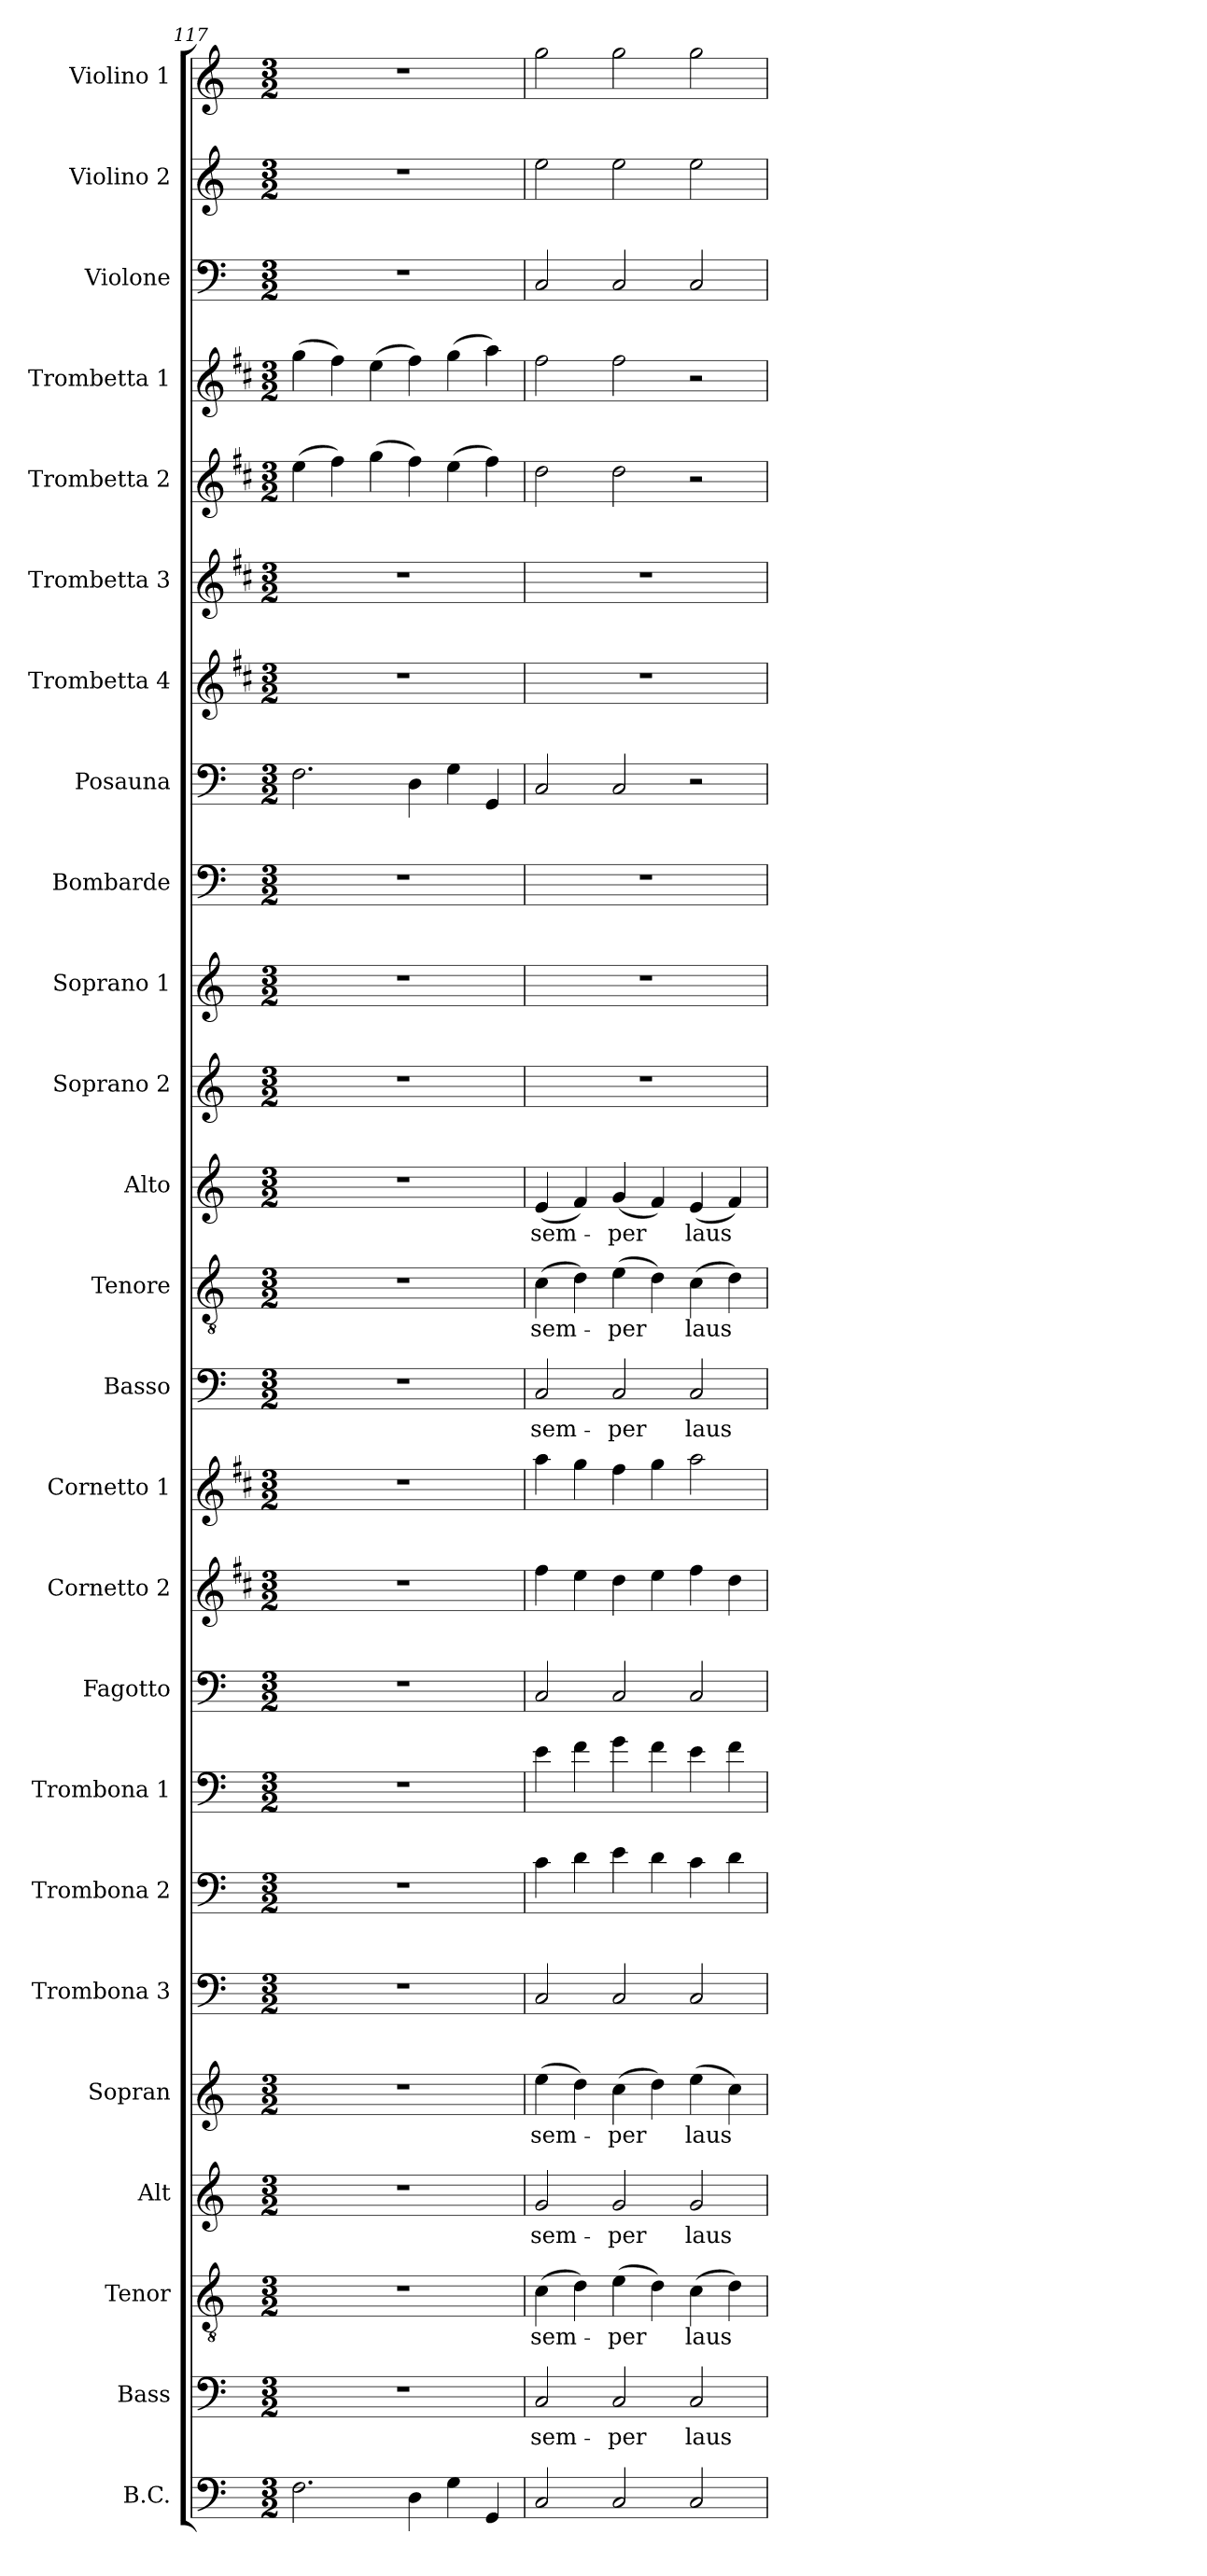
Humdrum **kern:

**kern	**kern	**text	**kern	**text	**kern	**text	**kern	**text	**kern	**kern	**kern	**kern	**kern	**kern	**kern	**text	**kern	**text	**kern	**text	**kern	**kern	**kern	**kern	**kern	**kern	**kern	**kern	**kern	**kern	**kern
*part25	*part24	*part24	*part23	*part23	*part22	*part22	*part21	*part21	*part20	*part19	*part18	*part17	*part16	*part15	*part14	*part14	*part13	*part13	*part12	*part12	*part11	*part10	*part9	*part8	*part7	*part6	*part5	*part4	*part3	*part2	*part1
*staff25	*staff24	*staff24	*staff23	*staff23	*staff22	*staff22	*staff21	*staff21	*staff20	*staff19	*staff18	*staff17	*staff16	*staff15	*staff14	*staff14	*staff13	*staff13	*staff12	*staff12	*staff11	*staff10	*staff9	*staff8	*staff7	*staff6	*staff5	*staff4	*staff3	*staff2	*staff1
*I"B.C.	*I"Bass	*	*I"Tenor	*	*I"Alt	*	*I"Sopran	*	*I"Trombona 3	*I"Trombona 2	*I"Trombona 1	*I"Fagotto	*I"Cornetto 2	*I"Cornetto 1	*I"Basso	*	*I"Tenore	*	*I"Alto	*	*I"Soprano 2	*I"Soprano 1	*I"Bombarde	*I"Posauna	*I"Trombetta 4	*I"Trombetta 3	*I"Trombetta 2	*I"Trombetta 1	*I"Violone	*I"Violino 2	*I"Violino 1
*I'B.C.	*I'B.	*	*I'T.	*	*I'A.	*	*I'S.	*	*I'Tbn. 2	*I'Tbn. 2	*I'Tbn. 1	*I'Fag.	*I'Cor. 2	*I'Cor. 1	*I'B.	*	*I'T.	*	*I'A.	*	*I'S.	*I'S.	*	*	*	*	*	*	*	*I'Vl. 2	*I'Vl. 1
*clefF4	*clefF4	*	*clefGv2	*	*clefG2	*	*clefG2	*	*clefF4	*clefF4	*clefF4	*clefF4	*clefG2	*clefG2	*clefF4	*	*clefGv2	*	*clefG2	*	*clefG2	*clefG2	*clefF4	*clefF4	*clefG2	*clefG2	*clefG2	*clefG2	*clefF4	*clefG2	*clefG2
*	*	*	*ITrd7c12	*	*	*	*	*	*	*	*	*	*ITrd1c2	*ITrd1c2	*	*	*ITrd7c12	*	*	*	*	*	*	*	*ITrd1c2	*ITrd1c2	*ITrd1c2	*ITrd1c2	*	*	*
*k[]	*k[]	*	*k[]	*	*k[]	*	*k[]	*	*k[]	*k[]	*k[]	*k[]	*k[]	*k[]	*k[]	*	*k[]	*	*k[]	*	*k[]	*k[]	*k[]	*k[]	*k[]	*k[]	*k[]	*k[]	*k[]	*k[]	*k[]
*C:	*C:	*	*C:	*	*C:	*	*C:	*	*C:	*C:	*C:	*C:	*C:	*C:	*C:	*	*C:	*	*C:	*	*C:	*C:	*C:	*C:	*C:	*C:	*C:	*C:	*C:	*C:	*C:
*M3/2	*M3/2	*	*M3/2	*	*M3/2	*	*M3/2	*	*M3/2	*M3/2	*M3/2	*M3/2	*M3/2	*M3/2	*M3/2	*	*M3/2	*	*M3/2	*	*M3/2	*M3/2	*M3/2	*M3/2	*M3/2	*M3/2	*M3/2	*M3/2	*M3/2	*M3/2	*M3/2
=117	=117	=117	=117	=117	=117	=117	=117	=117	=117	=117	=117	=117	=117	=117	=117	=117	=117	=117	=117	=117	=117	=117	=117	=117	=117	=117	=117	=117	=117	=117	=117
!	!LO:N:vis=1	!	!LO:N:vis=1	!	!LO:N:vis=1	!	!LO:N:vis=1	!	!LO:N:vis=1	!LO:N:vis=1	!LO:N:vis=1	!LO:N:vis=1	!LO:N:vis=1	!LO:N:vis=1	!LO:N:vis=1	!	!LO:N:vis=1	!	!LO:N:vis=1	!	!LO:N:vis=1	!LO:N:vis=1	!LO:N:vis=1	!	!LO:N:vis=1	!LO:N:vis=1	!	!	!LO:N:vis=1	!LO:N:vis=1	!LO:N:vis=1
2.Fi\	1.r	.	1.r	.	1.r	.	1.r	.	1.r	1.r	1.r	1.r	1.r	1.r	1.r	.	1.r	.	1.r	.	1.r	1.r	1.r	2.Fi\	1.r	1.r	(4ddi\	(4ffi\	1.r	1.r	1.r
.	.	.	.	.	.	.	.	.	.	.	.	.	.	.	.	.	.	.	.	.	.	.	.	.	.	.	4eei\)	4eei\)	.	.	.
.	.	.	.	.	.	.	.	.	.	.	.	.	.	.	.	.	.	.	.	.	.	.	.	.	.	.	(4ffi\	(4ddi\	.	.	.
4Di\	.	.	.	.	.	.	.	.	.	.	.	.	.	.	.	.	.	.	.	.	.	.	.	4Di\	.	.	4eei\)	4eei\)	.	.	.
4Gi\	.	.	.	.	.	.	.	.	.	.	.	.	.	.	.	.	.	.	.	.	.	.	.	4Gi\	.	.	(4ddi\	(4ffi\	.	.	.
4GGi/	.	.	.	.	.	.	.	.	.	.	.	.	.	.	.	.	.	.	.	.	.	.	.	4GGi/	.	.	4eei\)	4ggi\)	.	.	.
!!LO:PB:g=z
=118	=118	=118	=118	=118	=118	=118	=118	=118	=118	=118	=118	=118	=118	=118	=118	=118	=118	=118	=118	=118	=118	=118	=118	=118	=118	=118	=118	=118	=118	=118	=118
!	!	!LO:LY:b:color=#000000	!	!	!	!	!	!	!	!	!	!	!	!	!	!	!	!	!	!	!	!	!	!	!	!	!	!	!	!	!
!	!	!	!	!LO:LY:b:color=#000000	!	!	!	!	!	!	!	!	!	!	!	!	!	!	!	!	!	!	!	!	!	!	!	!	!	!	!
!	!	!	!	!	!	!LO:LY:b:color=#000000	!	!	!	!	!	!	!	!	!	!	!	!	!	!	!	!	!	!	!	!	!	!	!	!	!
!	!	!	!	!	!	!	!	!LO:LY:b:color=#000000	!	!	!	!	!	!	!	!	!	!	!	!	!	!	!	!	!	!	!	!	!	!	!
!	!	!	!	!	!	!	!	!	!	!	!	!	!	!	!	!LO:LY:b:color=#000000	!	!	!	!	!	!	!	!	!	!	!	!	!	!	!
!	!	!	!	!	!	!	!	!	!	!	!	!	!	!	!	!	!	!LO:LY:b:color=#000000	!	!	!	!	!	!	!	!	!	!	!	!	!
!	!	!	!	!	!	!	!	!	!	!	!	!	!	!	!	!	!	!	!	!LO:LY:b:color=#000000	!LO:N:vis=1	!LO:N:vis=1	!LO:N:vis=1	!	!LO:N:vis=1	!LO:N:vis=1	!	!	!	!	!
2Ci/	2Ci/	sem-	(4Ci\	sem-	2gi/	sem-	(4eei\	sem-	2Ci/	4ci\	4ei\	2Ci/	4eei\	4ggi\	2Ci/	sem-	(4Ci\	sem-	(4ei/	sem-	1.r	1.r	1.r	2Ci/	1.r	1.r	2cci\	2eei\	2Ci/	2eei\	2ggi\
.	.	.	4Di\)	.	.	.	4ddi\)	.	.	4di\	4fi\	.	4ddi\	4ffi\	.	.	4Di\)	.	4fi/)	.	.	.	.	.	.	.	.	.	.	.	.
!	!	!LO:LY:b:color=#000000	!	!	!	!	!	!	!	!	!	!	!	!	!	!	!	!	!	!	!	!	!	!	!	!	!	!	!	!	!
!	!	!	!	!LO:LY:b:color=#000000	!	!	!	!	!	!	!	!	!	!	!	!	!	!	!	!	!	!	!	!	!	!	!	!	!	!	!
!	!	!	!	!	!	!LO:LY:b:color=#000000	!	!	!	!	!	!	!	!	!	!	!	!	!	!	!	!	!	!	!	!	!	!	!	!	!
!	!	!	!	!	!	!	!	!LO:LY:b:color=#000000	!	!	!	!	!	!	!	!	!	!	!	!	!	!	!	!	!	!	!	!	!	!	!
!	!	!	!	!	!	!	!	!	!	!	!	!	!	!	!	!LO:LY:b:color=#000000	!	!	!	!	!	!	!	!	!	!	!	!	!	!	!
!	!	!	!	!	!	!	!	!	!	!	!	!	!	!	!	!	!	!LO:LY:b:color=#000000	!	!	!	!	!	!	!	!	!	!	!	!	!
!	!	!	!	!	!	!	!	!	!	!	!	!	!	!	!	!	!	!	!	!LO:LY:b:color=#000000	!	!	!	!	!	!	!	!	!	!	!
2Ci/	2Ci/	-per	(4Ei\	-per	2gi/	-per	(4cci\	-per	2Ci/	4ei\	4gi\	2Ci/	4cci\	4eei\	2Ci/	-per	(4Ei\	-per	(4gi/	-per	.	.	.	2Ci/	.	.	2cci\	2eei\	2Ci/	2eei\	2ggi\
.	.	.	4Di\)	.	.	.	4ddi\)	.	.	4di\	4fi\	.	4ddi\	4ffi\	.	.	4Di\)	.	4fi/)	.	.	.	.	.	.	.	.	.	.	.	.
!	!	!LO:LY:b:color=#000000	!	!	!	!	!	!	!	!	!	!	!	!	!	!	!	!	!	!	!	!	!	!	!	!	!	!	!	!	!
!	!	!	!	!LO:LY:b:color=#000000	!	!	!	!	!	!	!	!	!	!	!	!	!	!	!	!	!	!	!	!	!	!	!	!	!	!	!
!	!	!	!	!	!	!LO:LY:b:color=#000000	!	!	!	!	!	!	!	!	!	!	!	!	!	!	!	!	!	!	!	!	!	!	!	!	!
!	!	!	!	!	!	!	!	!LO:LY:b:color=#000000	!	!	!	!	!	!	!	!	!	!	!	!	!	!	!	!	!	!	!	!	!	!	!
!	!	!	!	!	!	!	!	!	!	!	!	!	!	!	!	!LO:LY:b:color=#000000	!	!	!	!	!	!	!	!	!	!	!	!	!	!	!
!	!	!	!	!	!	!	!	!	!	!	!	!	!	!	!	!	!	!LO:LY:b:color=#000000	!	!	!	!	!	!	!	!	!	!	!	!	!
!	!	!	!	!	!	!	!	!	!	!	!	!	!	!	!	!	!	!	!	!LO:LY:b:color=#000000	!	!	!	!	!	!	!	!	!	!	!
2Ci/	2Ci/	laus	(4Ci\	laus	2gi/	laus	(4eei\	laus	2Ci/	4ci\	4ei\	2Ci/	4eei\	2ggi\	2Ci/	laus	(4Ci\	laus	(4ei/	laus	.	.	.	2r	.	.	2r	2r	2Ci/	2eei\	2ggi\
.	.	.	4Di\)	.	.	.	4cci\)	.	.	4di\	4fi\	.	4cci\	.	.	.	4Di\)	.	4fi/)	.	.	.	.	.	.	.	.	.	.	.	.
=	=	=	=	=	=	=	=	=	=	=	=	=	=	=	=	=	=	=	=	=	=	=	=	=	=	=	=	=	=	=	=
*-	*-	*-	*-	*-	*-	*-	*-	*-	*-	*-	*-	*-	*-	*-	*-	*-	*-	*-	*-	*-	*-	*-	*-	*-	*-	*-	*-	*-	*-	*-	*-
